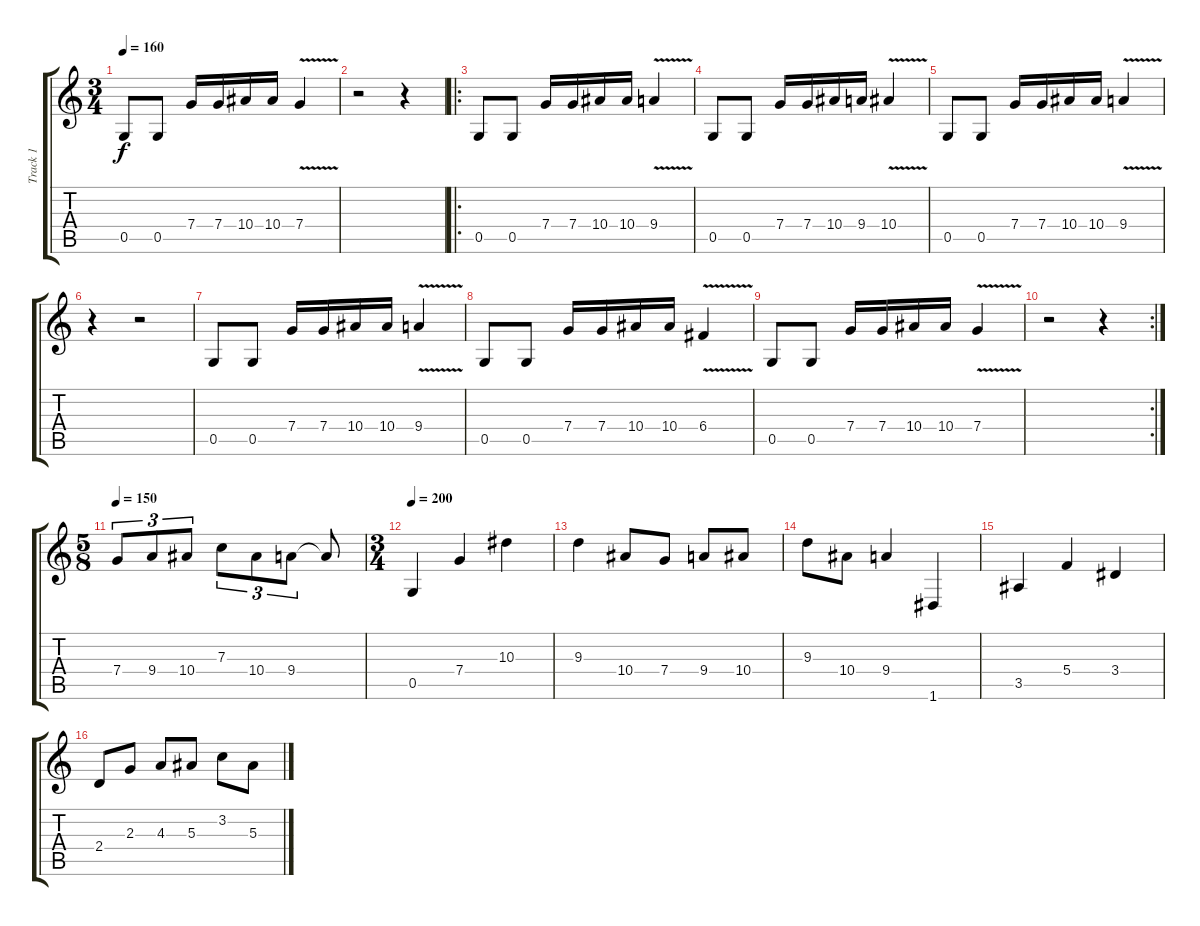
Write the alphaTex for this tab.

\track ("Track 1" "Track 1") {instrument distortionguitar}
\staff {score tabs}
\tuning (D4 A3 F3 C3 G2 D2) {hide}
\ts (3 4)
\tempo 160
\clef g2
\ks c
0.5.8{dy f} 0.5.8 7.4.16 7.4.16 10.4.16 10.4.16 7.4{v}.4 |
r.2 r.4 |
\ro
0.5.8 0.5.8 7.4.16 7.4.16 10.4.16 10.4.16 9.4{v}.4 |
0.5.8 0.5.8 7.4.16 7.4.16 10.4.16 9.4.16 10.4{v}.4 |
0.5.8 0.5.8 7.4.16 7.4.16 10.4.16 10.4.16 9.4{v}.4 |
r.4 r.2 |
0.5.8 0.5.8 7.4.16 7.4.16 10.4.16 10.4.16 9.4{v}.4 |
0.5.8 0.5.8 7.4.16 7.4.16 10.4.16 10.4.16 6.4{v}.4 |
0.5.8 0.5.8 7.4.16 7.4.16 10.4.16 10.4.16 7.4{v}.4 |
\rc 2
r.2 r.4 |
\ts (5 8)
\tempo 150
7.4.8{tu (3 2)} 9.4.8{tu (3 2)} 10.4.8{tu (3 2)} 7.3.8{tu (3 2)} 10.4.8{tu (3 2)} 9.4.8{tu (3 2)} 9.4{t}.8 |
\ts (3 4)
\tempo 200
0.5.4 7.4.4 10.3.4 |
9.3.4 10.4.8 7.4.8 9.4.8 10.4.8 |
9.3.8 10.4.8 9.4.4 1.6.4 |
3.5.4 5.4.4 3.4.4 |
2.4.8 2.3.8 4.3.8 5.3.8 3.2.8 5.3.8
